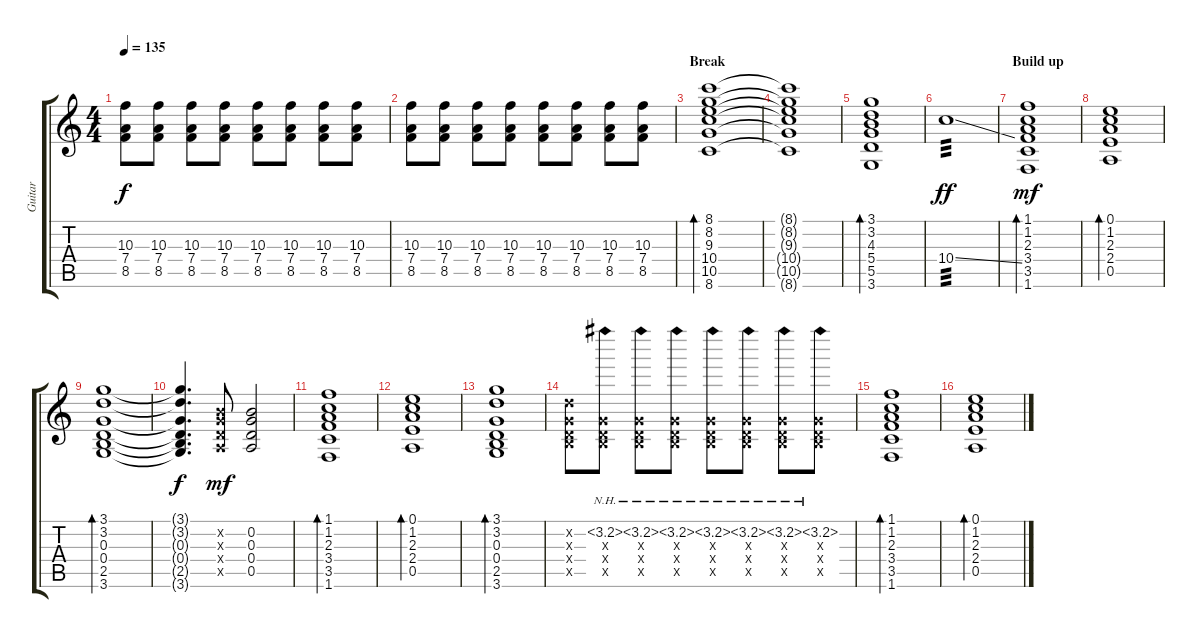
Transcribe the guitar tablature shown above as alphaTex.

\track ("Guitar" "Guitar") {instrument distortionguitar}
\staff {score tabs}
\tuning (E4 B3 G3 D3 A2 E2) {hide}
\ts (4 4)
\tempo 135
\clef g2
\ks c
(10.3 7.4 8.5).8{dy f} (10.3 7.4 8.5).8 (10.3 7.4 8.5).8 (10.3 7.4 8.5).8 (10.3 7.4 8.5).8 (10.3 7.4 8.5).8 (10.3 7.4 8.5).8 (10.3 7.4 8.5).8 |
(10.3 7.4 8.5).8 (10.3 7.4 8.5).8 (10.3 7.4 8.5).8 (10.3 7.4 8.5).8 (10.3 7.4 8.5).8 (10.3 7.4 8.5).8 (10.3 7.4 8.5).8 (10.3 7.4 8.5).8 |
\section ("" "Break")
(8.1 8.2 9.3 10.4 10.5 8.6).1{bd 240} |
(8.1{t} 8.2{t} 9.3{t} 10.4{t} 10.5{t} 8.6{t}).1 |
(3.1 3.2 4.3 5.4 5.5 3.6).1{bd 240} |
10.4{ss}.1{tp 3 dy ff} |
\section ("" "Build up")
(1.1 1.2 2.3 3.4 3.5 1.6).1{bd 60 dy mf} |
(0.1 1.2 2.3 2.4 0.5).1{bd 60} |
(3.1 3.2 0.3 0.4 2.5 3.6).1{bd 60} |
(3.1{t} 3.2{t} 0.3{t} 0.4{t} 2.5{t} 3.6{t}).4{d dy f} (0.2{x} 0.3{x} 0.4{x} 0.5{x}).8{dy mf} (0.2 0.3 0.4 0.5).2 |
(1.1 1.2 2.3 3.4 3.5 1.6).1{bd 60} |
(0.1 1.2 2.3 2.4 0.5).1{bd 60} |
(3.1 3.2 0.3 0.4 2.5 3.6).1{bd 60} |
(3.2{x} 0.3{x} 0.4{x} 2.5{x}).8 (3.2{nh} 0.3{x} 0.4{x} 2.5{x}).8 (3.2{nh} 0.3{x} 0.4{x} 2.5{x}).8 (3.2{nh} 0.3{x} 0.4{x} 2.5{x}).8 (3.2{nh} 0.3{x} 0.4{x} 2.5{x}).8 (3.2{nh} 0.3{x} 0.4{x} 2.5{x}).8 (3.2{nh} 0.3{x} 0.4{x} 2.5{x}).8 (3.2{nh} 0.3{x} 0.4{x} 2.5{x}).8 |
(1.1 1.2 2.3 3.4 3.5 1.6).1{bd 60} |
(0.1 1.2 2.3 2.4 0.5).1{bd 60}
